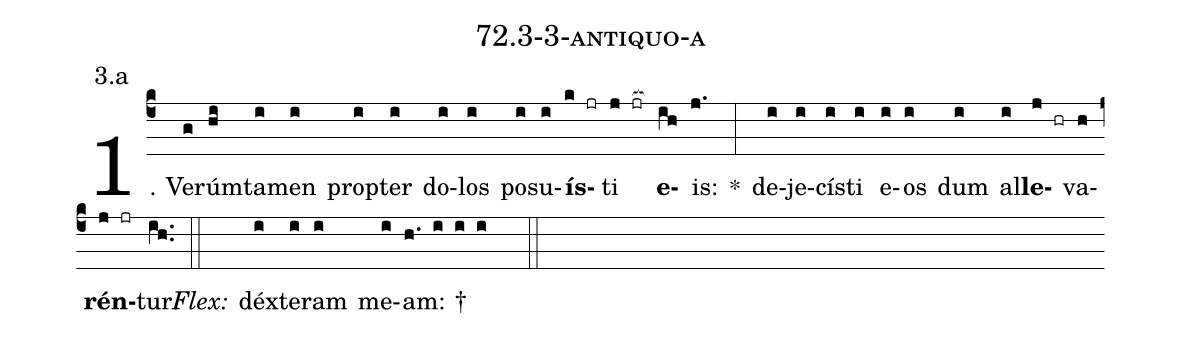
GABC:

name: 72.3-3-antiquo-a;
annotation: 3.a;
%%
(c4)1. Ve(g)rúm(hi)ta(i)men(i) prop(i)ter(i) do(i)los(i) po(i)su(i)<b>ís</b>(k jr)ti(j jr[ocb:1{]) <b>e</b>(ih[ocb:0}])is:(j.) *(:) de(i)je(i)cís(i)ti(i) e(i)os(i) dum(i) al(i)<b>le</b>(j hr)va(h)<b>rén</b>(j jr)tur.(ih..) (::)
<i>Flex:</i>()  déx(i)te(i)ram(i) me(i)am: †(h. i i i  ::)

%E(i) u(i) o(j) u(h) a(j) e.(ih..) (::)
